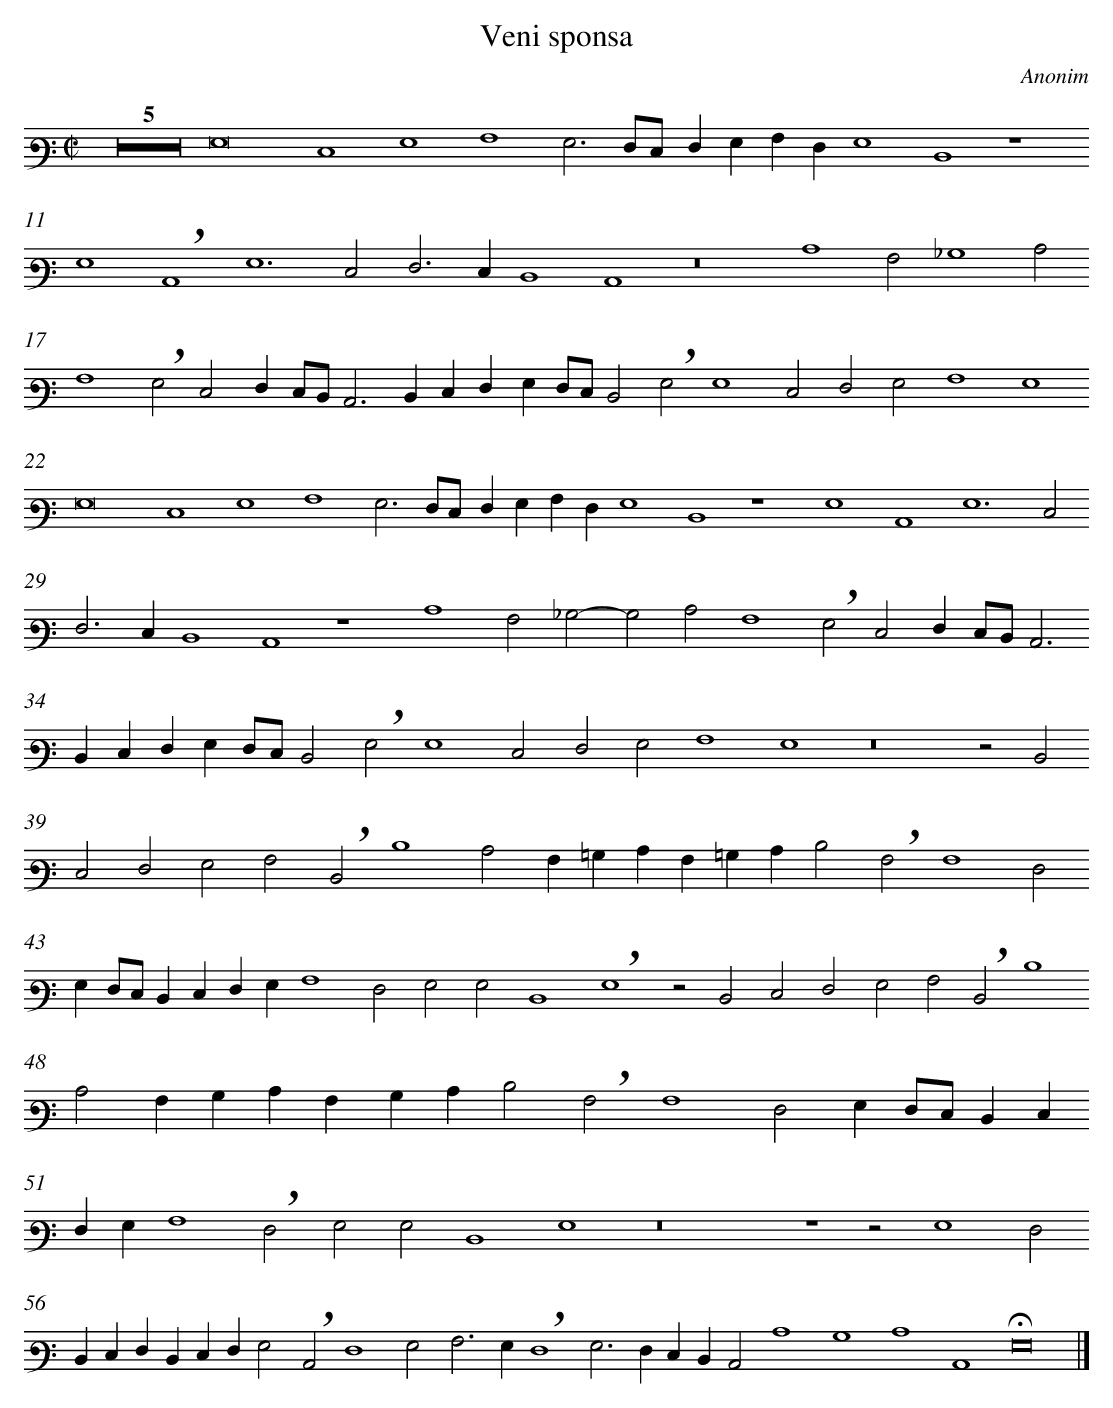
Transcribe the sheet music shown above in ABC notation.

X:1
T: Veni sponsa
C: Anonim
L: 1/4
M: C|
K: C clef=F3
Z5 [|]
G,8 [|]
E,4G,4 [|]
A,4G,3F,/E,/ [|]
F,G,A,F,G,4 [|]
D,4z4 [|]
G,4!breath!C,4 [|]
G,6E,2 [|]
F,2>E,2D,4 [|]
C,4z8 [|]
C4 [|]
A,2_B,4C2 [|]
A,4!breath!G,2E,2 [|]
F,E,/D,/C,2>D,2E,F, [|]
G,F,/E,/D,2!breath!G,2G,4 [|]
E,2F,2G,2 [|]
A,4G,4 [|]
G,8 [|]
E,4G,4 [|]
A,4G,3F,/E,/ [|]
F,G,A,F,G,4 [|]
D,4z4 [|]
G,4C,4 [|]
G,6E,2 [|]
F,2>E,2D,4 [|]
C,4z4 [|]
C4A,2_B,2- [|]
B,2C2A,4 [|]
!breath!G,2E,2F,E,/D,/C,3 [|]
D,E,F,G,F,/E,/D,2 [|]
!breath!G,2G,4E,2 [|]
F,2G,2A,4 [|]
G,4z8 [|]
z2D,2 [|]
E,2F,2G,2A,2 [|]
!breath!D,2D4C2 [|]
A,=B,CA,=B,CD2 [|]
!breath!A,2A,4F,2 [|]
G,F,/E,/D,E,F,G,A,4 [|]
F,2G,2G,2 [|]
D,4!breath!G,4 [|]
z2D,2E,2F,2 [|]
G,2A,2!breath!D,2D4 [|]
C2A,B,CA, [|]
B,CD2!breath!A,2A,4 [|]
F,2G,F,/E,/D,E, [|]
F,G,A,4!breath!F,2 [|]
G,2G,2D,4 [|]
G,4z8 [|]
z4 [|]
z2G,4F,2 [|]
D,E,F,D,E,F,G,2 [|]
!breath!C,2F,4G,2 [|]
A,2>G,2!breath!F,4 [|]
G,2>F,2E,D,C,2 [|]
C4B,4 [|]
C4C,4 [|]
!fermata!G,8 |]
